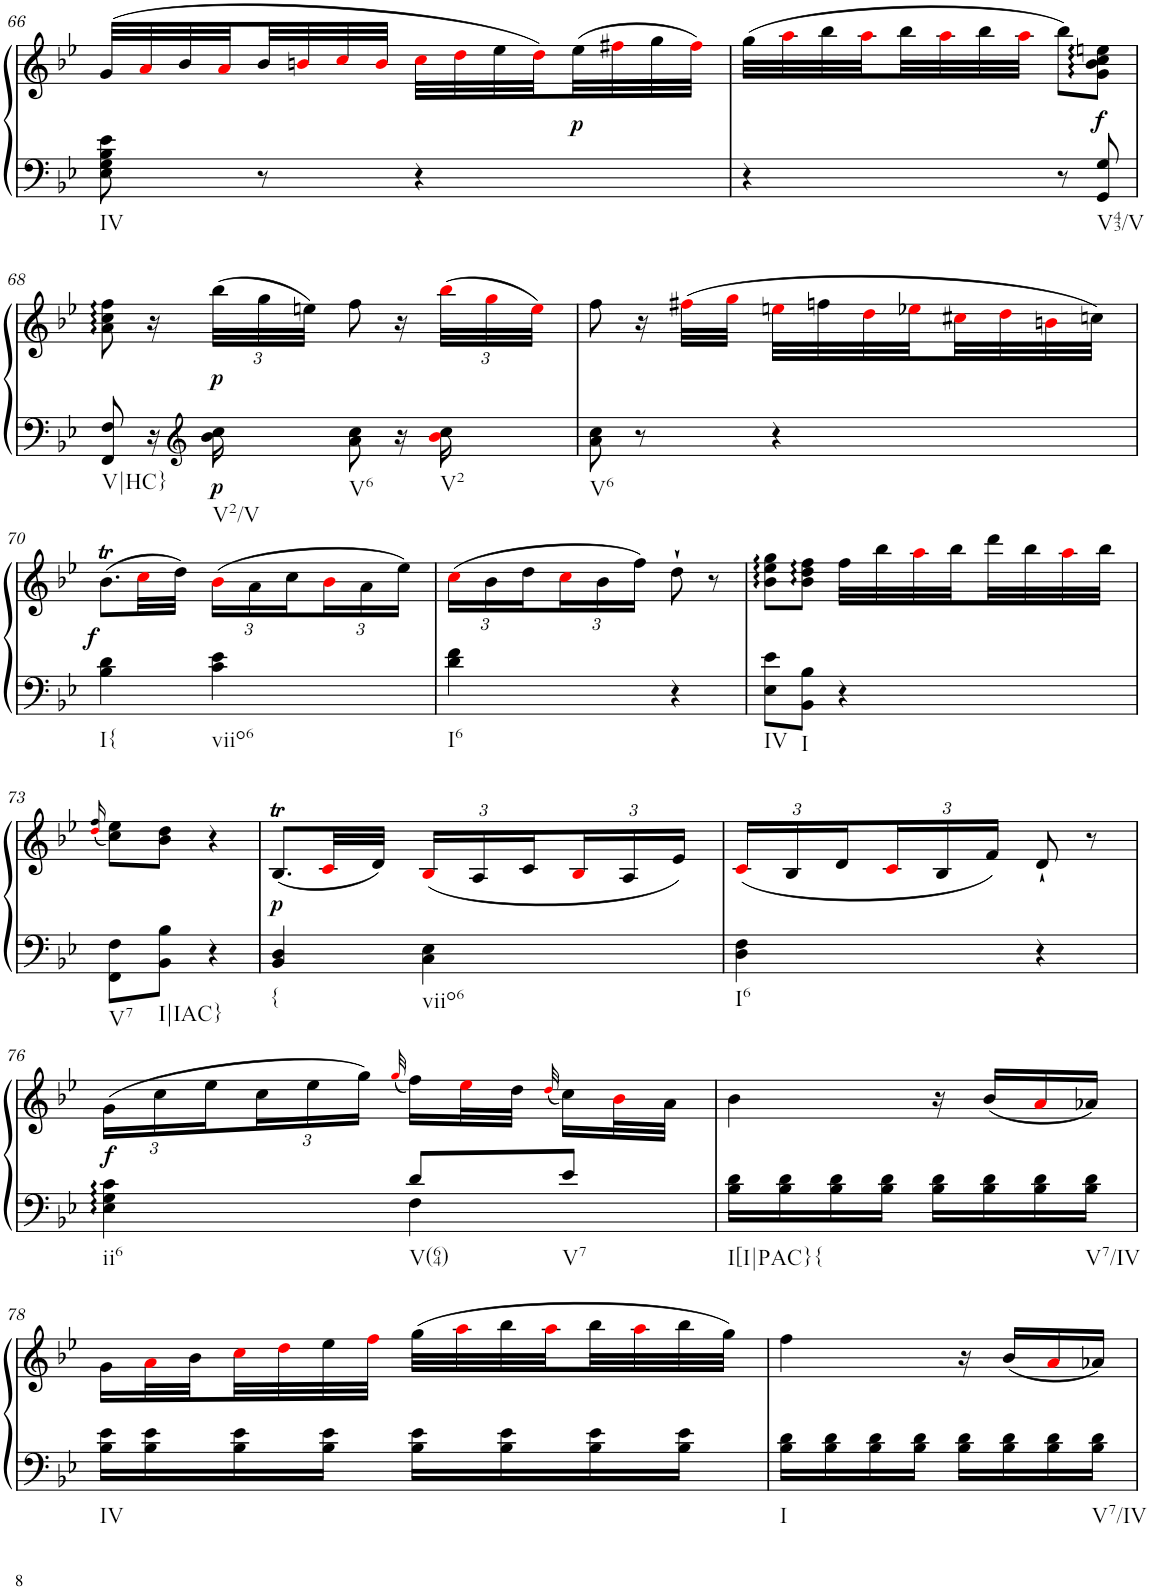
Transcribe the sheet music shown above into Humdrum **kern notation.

**kern	**kern	**dynam
*part1	*part1	*part1
*staff2	*staff1	*staff1/2
*I"Klavier linke Hand	*	*
!!LO:PB:g=z
*clefG2	*clefG2	*
*k[b-e-]	*k[b-e-]	*
*M2/4	*M2/4	*
=66	=66	=66
!LO:TX:b:t=IV	!	!
8E-\ 8G\ 8B-\ 8e-\	(32g/LLL	.
.	32ai/	.
.	32b-/	.
.	32ai/	.
8r	32b-/	.
.	32bni/	.
.	32cci/	.
.	32bi/JJJ	.
4r	32cci\LLL	.
.	32ddi\	.
.	32ee-\	.
.	32ddi\)	.
!	!	!LO:DY:b
.	(32ee-\	p
.	32ff#Xi\	.
.	32gg\	.
.	32ff#i\JJJ)	.
=67	=67	=67
4r	(32gg\LLL	.
.	32aai\	.
.	32bb-\	.
.	32aai\	.
.	32bb-\	.
.	32aai\	.
.	32bb-\	.
.	32aai\JJJ	.
8r	8bb-\L)	.
!LO:TX:b:t=V43/V	!	!
!	!	!LO:DY:b
8GG/ 8G/	8g\ 8b-\ 8cc\ 8een\J	f
!!LO:LB:g=z
=68	=68	=68
!LO:TX:b:t=V|HC}	!	!
8FF/ 8F/	8a\ 8cc\ 8ff\	.
16r	16r	.
*clefG2	*	*
*	*Xbrackettup	*
!LO:TX:b:t=V2/V	!	!
!	!	!LO:DY:b=2
!	!	!LO:DY:n=1:b
16b-\ 16cc\	(48bb-\LLL	p p
.	48gg\	.
.	48een\JJJ)	.
!LO:TX:b:t=V6	!	!
8a\ 8cc\	8ff\	.
16r	16r	.
!LO:TX:b:t=V2	!	!
16b-i\ 16cc\	(48bb-i\LLL	.
.	48ggi\	.
.	48eei\JJJ)	.
=69	=69	=69
!LO:TX:b:t=V6	!	!
8a\ 8cc\	8ff\	.
8r	16r	.
.	(32ff#Xi\LLL	.
.	32ggi\JJJ	.
4r	32eeni\LLL	.
.	32ffn\	.
.	32ddi\	.
.	32ee-Xi\	.
.	32cc#Xi\	.
.	32ddi\	.
.	32bni\	.
.	32ccn\JJJ)	.
!!LO:LB:g=z
=70	=70	=70
!LO:TX:b:t=I{	!	!
!	!	!LO:DY:b
4B-\ 4d\	(8.b-T\L	f
.	32cci\LL	.
.	32dd\JJJ)	.
!LO:TX:b:t=viio6	!	!
4c\ 4e-\	(24b-i\LL	.
.	24a\	.
.	24cc\	.
.	24b-i\	.
.	24a\	.
.	24ee-\JJ)	.
=71	=71	=71
!LO:TX:b:t=I6	!	!
4d\ 4f\	(24cci\LL	.
.	24b-\	.
.	24dd\	.
.	24cci\	.
.	24b-\	.
.	24ff\JJ)	.
4r	8dd`\	.
.	8r	.
=72	=72	=72
!LO:TX:b:t=IV	!	!
8E-\ 8e-\L	8b-\ 8ee-\ 8gg\L	.
!LO:TX:b:t=I	!	!
8BB-\ 8B-\J	8b-\ 8dd\ 8ff\J	.
4r	32ff\LLL	.
.	32bb-\	.
.	32aai\	.
.	32bb-\	.
.	32ddd\	.
.	32bb-\	.
.	32aai\	.
.	32bb-\JJJ	.
!!LO:LB:g=z
=73	=73	=73
.	(16qddi/ 16qff/	.
!LO:TX:b:t=V7	!	!
8FF\ 8F\L	8cc\ 8ee-\L)	.
!LO:TX:b:t=I|IAC}	!	!
8BB-\ 8B-\J	8b-\ 8dd\J	.
4r	4r	.
=74	=74	=74
!LO:TX:b:t={	!	!
!	!	!LO:DY:b
4BB-/ 4D/	(8.B-T/L	p
.	32ci/LL	.
.	32d/JJJ)	.
!LO:TX:b:t=viio6	!	!
4C\ 4E-\	(24B-i/LL	.
.	24A/	.
.	24c/	.
.	24B-i/	.
.	24A/	.
.	24e-/JJ)	.
=75	=75	=75
!LO:TX:b:t=I6	!	!
4D\ 4F\	(24ci/LL	.
.	24B-/	.
.	24d/	.
.	24ci/	.
.	24B-/	.
.	24f/JJ)	.
4r	8d`/	.
.	8r	.
!!LO:LB:g=z
=76	=76	=76
*^	*	*
!LO:TX:b:t=ii6	!	!	!
!	!	!	!LO:DY:b
4E-\ 4G\ 4c\	4ryy	(24g\LL	f
.	.	24cc\	.
.	.	24ee-\	.
.	.	24cc\	.
.	.	24ee-\	.
.	.	24gg\JJ)	.
.	.	(32qggi/	.
!LO:TX:b:t=V(64)	!	!	!
8d/L	4F\	16ff\LL)	.
.	.	32ee-i\L	.
.	.	32dd\JJJ	.
.	.	(32qddi/	.
!LO:TX:b:t=V7	!	!	!
8e-/J	.	16cc\LL)	.
.	.	32b-i\L	.
.	.	32a\JJJ	.
*v	*v	*	*
=77	=77	=77
!LO:TX:b:t=I[I|PAC}{	!	!
16B-\ 16d\LL	4b-\	.
16B-\ 16d\	.	.
16B-\ 16d\	.	.
16B-\ 16d\JJ	.	.
16B-\ 16d\LL	16r	.
16B-\ 16d\	(16b-/LL	.
16B-\ 16d\	16ai/	.
!LO:TX:b:t=V7/IV	!	!
16B-\ 16d\JJ	16a-X/JJ)	.
!!LO:LB:g=z
=78	=78	=78
!LO:TX:b:t=IV	!	!
16B-\ 16e-\LL	16g\LL	.
16B-\ 16e-\	32ai\L	.
.	32b-\	.
16B-\ 16e-\	32cci\	.
.	32ddi\	.
16B-\ 16e-\JJ	32ee-\	.
.	32ffi\JJJ	.
16B-\ 16e-\LL	(32gg\LLL	.
.	32aai\	.
16B-\ 16e-\	32bb-\	.
.	32aai\	.
16B-\ 16e-\	32bb-\	.
.	32aai\	.
16B-\ 16e-\JJ	32bb-\	.
.	32gg\JJJ)	.
=79	=79	=79
!LO:TX:b:t=I	!	!
16B-\ 16d\LL	4ff\	.
16B-\ 16d\	.	.
16B-\ 16d\	.	.
16B-\ 16d\JJ	.	.
16B-\ 16d\LL	16r	.
16B-\ 16d\	(16b-/LL	.
16B-\ 16d\	16ai/	.
!LO:TX:b:t=V7/IV	!	!
16B-\ 16d\JJ	16a-X/JJ)	.
=	=	=
*-	*-	*-
